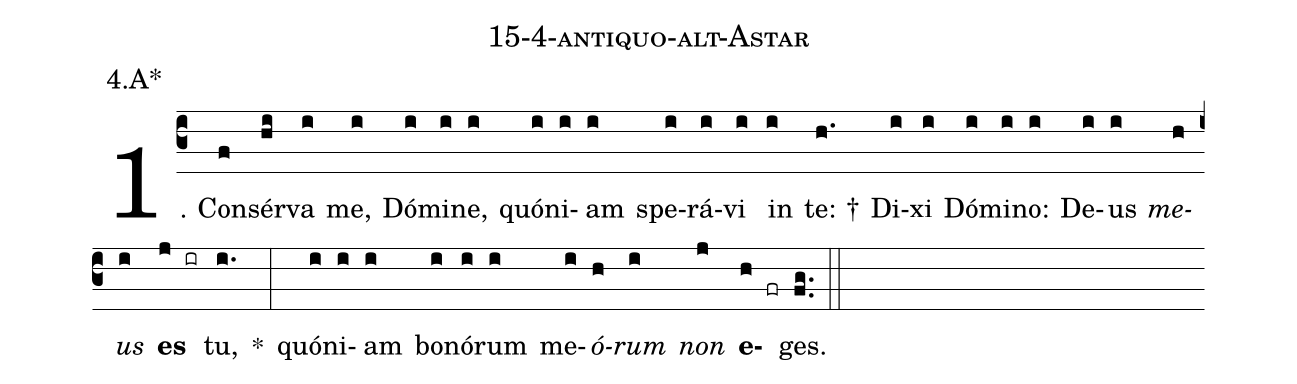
name: 15-4-antiquo-alt-Astar;
annotation: 4.A*;
%%
(c3)1. Con(f)sér(hi)va(i) me,(i) Dó(i)mi(i)ne,(i) quón(i)i(i)am(i) spe(i)rá(i)vi(i) in(i) te: †(h.) Di(i)xi(i) Dó(i)mi(i)no:(i) De(i)us(i) <i>me</i>(h)<i>us</i>(i) <b>es</b>(j ir) tu,(i.) *(:) quón(i)i(i)am(i) bo(i)nó(i)rum(i) me(i)<i>ó</i>(h)<i>rum</i>(i) <i>non</i>(j) <b>e</b>(h fr)ges.(fg..) (::)
